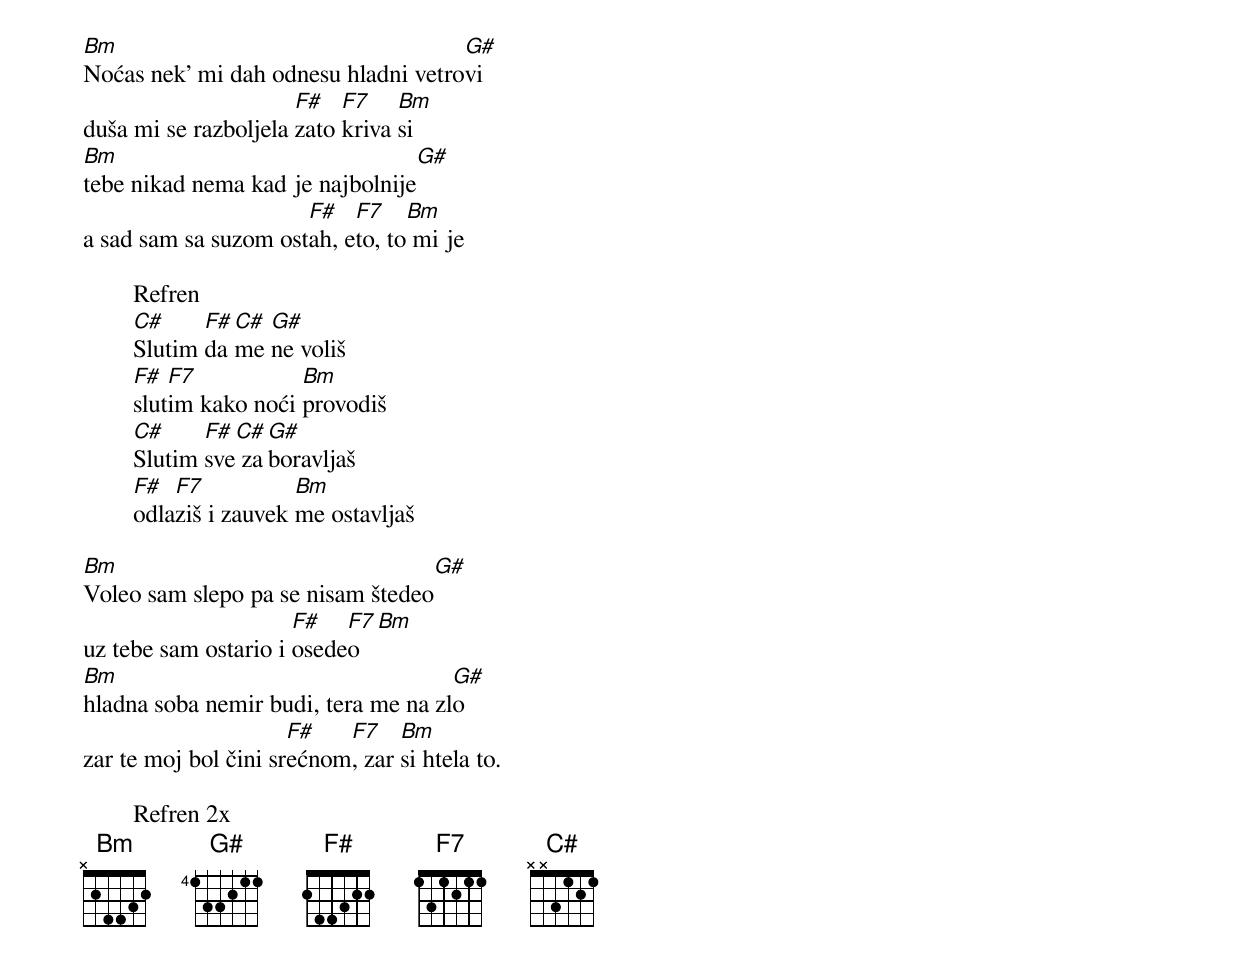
Bm                                   G#
Noćas nek' mi dah odnesu hladni vetrovi
                      F#   F7    Bm
duša mi se razboljela zato kriva si
Bm                                   G#
tebe nikad nema kad je najbolnije
                      F#   F7    Bm
a sad sam sa suzom ostah, eto, to mi je

	Refren
	C#     F# C# G#
	Slutim da me ne voliš
	F#  F7           Bm
	slutim kako noći provodiš
	C#     F# C# G#
	Slutim sve zaboravljaš
	F#  F7           Bm
	odlaziš i zauvek me ostavljaš

Bm                                   G#
Voleo sam slepo pa se nisam štedeo
                      F#   F7    Bm
uz tebe sam ostario i osedeo
Bm                                   G#
hladna soba nemir budi, tera me na zlo
                      F#   F7    Bm
zar te moj bol čini srećnom, zar si htela to.

	Refren 2x
